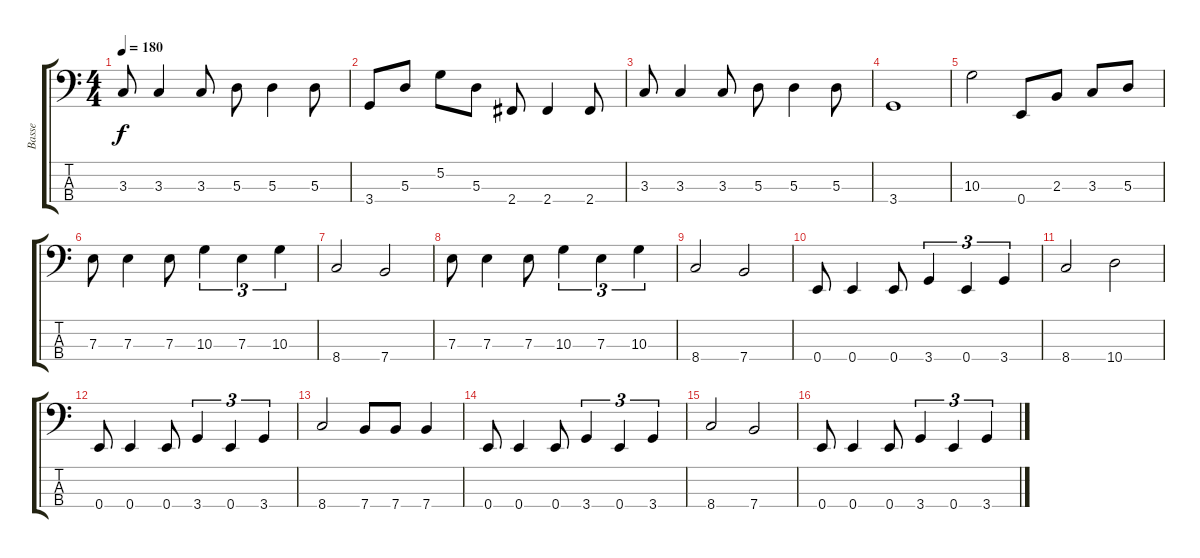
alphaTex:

\track ("Basse" "Basse") {instrument electricbassfinger}
\staff {score tabs}
\tuning (G2 D2 A1 E1) {hide}
\ts (4 4)
\tempo 180
\clef f4
\ks c
3.3.8{dy f} 3.3.4 3.3.8 5.3.8 5.3.4 5.3.8 |
3.4.8 5.3.8 5.2.8 5.3.8 2.4.8 2.4.4 2.4.8 |
3.3.8 3.3.4 3.3.8 5.3.8 5.3.4 5.3.8 |
3.4.1 |
10.3.2 0.4.8 2.3.8 3.3.8 5.3.8 |
7.3.8 7.3.4 7.3.8 10.3.4{tu (3 2)} 7.3.4{tu (3 2)} 10.3.4{tu (3 2)} |
8.4.2 7.4.2 |
7.3.8 7.3.4 7.3.8 10.3.4{tu (3 2)} 7.3.4{tu (3 2)} 10.3.4{tu (3 2)} |
8.4.2 7.4.2 |
0.4.8 0.4.4 0.4.8 3.4.4{tu (3 2)} 0.4.4{tu (3 2)} 3.4.4{tu (3 2)} |
8.4.2 10.4.2 |
0.4.8 0.4.4 0.4.8 3.4.4{tu (3 2)} 0.4.4{tu (3 2)} 3.4.4{tu (3 2)} |
8.4.2 7.4.8 7.4.8 7.4.4 |
0.4.8 0.4.4 0.4.8 3.4.4{tu (3 2)} 0.4.4{tu (3 2)} 3.4.4{tu (3 2)} |
8.4.2 7.4.2 |
0.4.8 0.4.4 0.4.8 3.4.4{tu (3 2)} 0.4.4{tu (3 2)} 3.4.4{tu (3 2)}
